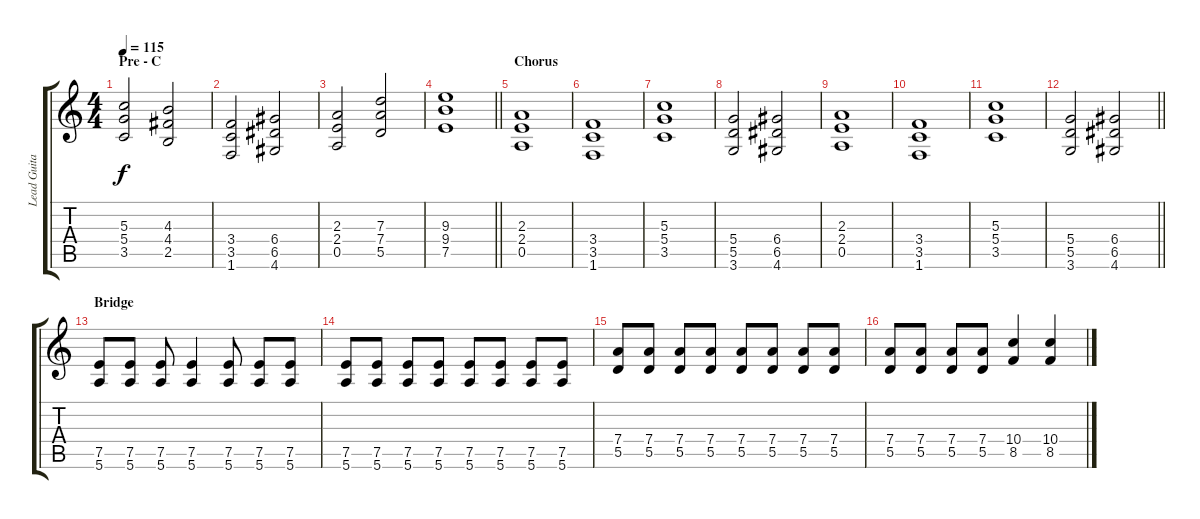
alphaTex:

\track ("Lead Guitar" "Lead Guita") {instrument distortionguitar}
\staff {score tabs}
\tuning (E4 B3 G3 D3 A2 E2) {hide}
\ts (4 4)
\section ("" "Pre - C")
\tempo 115
\clef g2
\ks c
(5.3 5.4 3.5).2{dy f} (4.3 4.4 2.5).2 |
(3.4 3.5 1.6).2 (6.4 6.5 4.6).2 |
(2.3 2.4 0.5).2 (7.3 7.4 5.5).2 |
\barLineRight lightlight
(9.3 9.4 7.5).1 |
\section ("" "Chorus")
(2.3 2.4 0.5).1 |
(3.4 3.5 1.6).1 |
(5.3 5.4 3.5).1 |
(5.4 5.5 3.6).2 (6.4 6.5 4.6).2 |
(2.3 2.4 0.5).1 |
(3.4 3.5 1.6).1 |
(5.3 5.4 3.5).1 |
\barLineRight lightlight
(5.4 5.5 3.6).2 (6.4 6.5 4.6).2 |
\section ("" "Bridge")
(7.5 5.6).8 (7.5 5.6).8 (7.5 5.6).8 (7.5 5.6).4 (7.5 5.6).8 (7.5 5.6).8 (7.5 5.6).8 |
(7.5 5.6).8 (7.5 5.6).8 (7.5 5.6).8 (7.5 5.6).8 (7.5 5.6).8 (7.5 5.6).8 (7.5 5.6).8 (7.5 5.6).8 |
(7.4 5.5).8 (7.4 5.5).8 (7.4 5.5).8 (7.4 5.5).8 (7.4 5.5).8 (7.4 5.5).8 (7.4 5.5).8 (7.4 5.5).8 |
(7.4 5.5).8 (7.4 5.5).8 (7.4 5.5).8 (7.4 5.5).8 (10.4 8.5).4 (10.4 8.5).4
